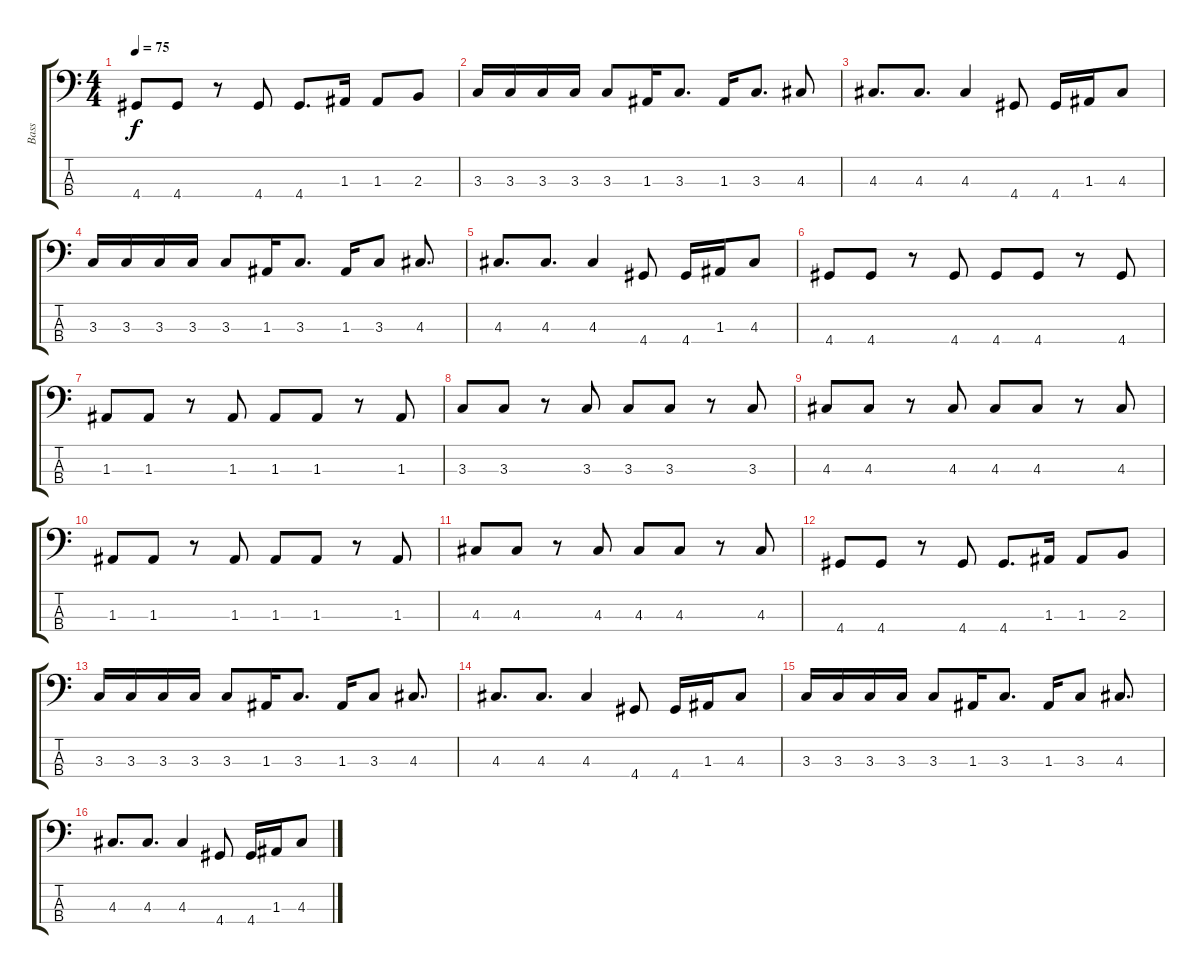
\track ("Bass" "Bass") {instrument electricbassfinger}
\staff {score tabs}
\tuning (G2 D2 A1 E1) {hide}
\ts (4 4)
\tempo 75
\clef f4
\ks c
4.4.8{dy f} 4.4.8 r.8 4.4.8 4.4.8{d} 1.3.16 1.3.8 2.3.8 |
3.3.16 3.3.16 3.3.16 3.3.16 3.3.8 1.3.16 3.3.8{d} 1.3.16 3.3.8{d} 4.3.8 |
4.3.8{d} 4.3.8{d} 4.3.4 4.4.8 4.4.16 1.3.16 4.3.8 |
3.3.16 3.3.16 3.3.16 3.3.16 3.3.8 1.3.16 3.3.8{d} 1.3.16 3.3.8 4.3.8{d} |
4.3.8{d} 4.3.8{d} 4.3.4 4.4.8 4.4.16 1.3.16 4.3.8 |
4.4.8 4.4.8 r.8 4.4.8 4.4.8 4.4.8 r.8 4.4.8 |
1.3.8 1.3.8 r.8 1.3.8 1.3.8 1.3.8 r.8 1.3.8 |
3.3.8 3.3.8 r.8 3.3.8 3.3.8 3.3.8 r.8 3.3.8 |
4.3.8 4.3.8 r.8 4.3.8 4.3.8 4.3.8 r.8 4.3.8 |
1.3.8 1.3.8 r.8 1.3.8 1.3.8 1.3.8 r.8 1.3.8 |
4.3.8 4.3.8 r.8 4.3.8 4.3.8 4.3.8 r.8 4.3.8 |
4.4.8 4.4.8 r.8 4.4.8 4.4.8{d} 1.3.16 1.3.8 2.3.8 |
3.3.16 3.3.16 3.3.16 3.3.16 3.3.8 1.3.16 3.3.8{d} 1.3.16 3.3.8 4.3.8{d} |
4.3.8{d} 4.3.8{d} 4.3.4 4.4.8 4.4.16 1.3.16 4.3.8 |
3.3.16 3.3.16 3.3.16 3.3.16 3.3.8 1.3.16 3.3.8{d} 1.3.16 3.3.8 4.3.8{d} |
4.3.8{d} 4.3.8{d} 4.3.4 4.4.8 4.4.16 1.3.16 4.3.8
